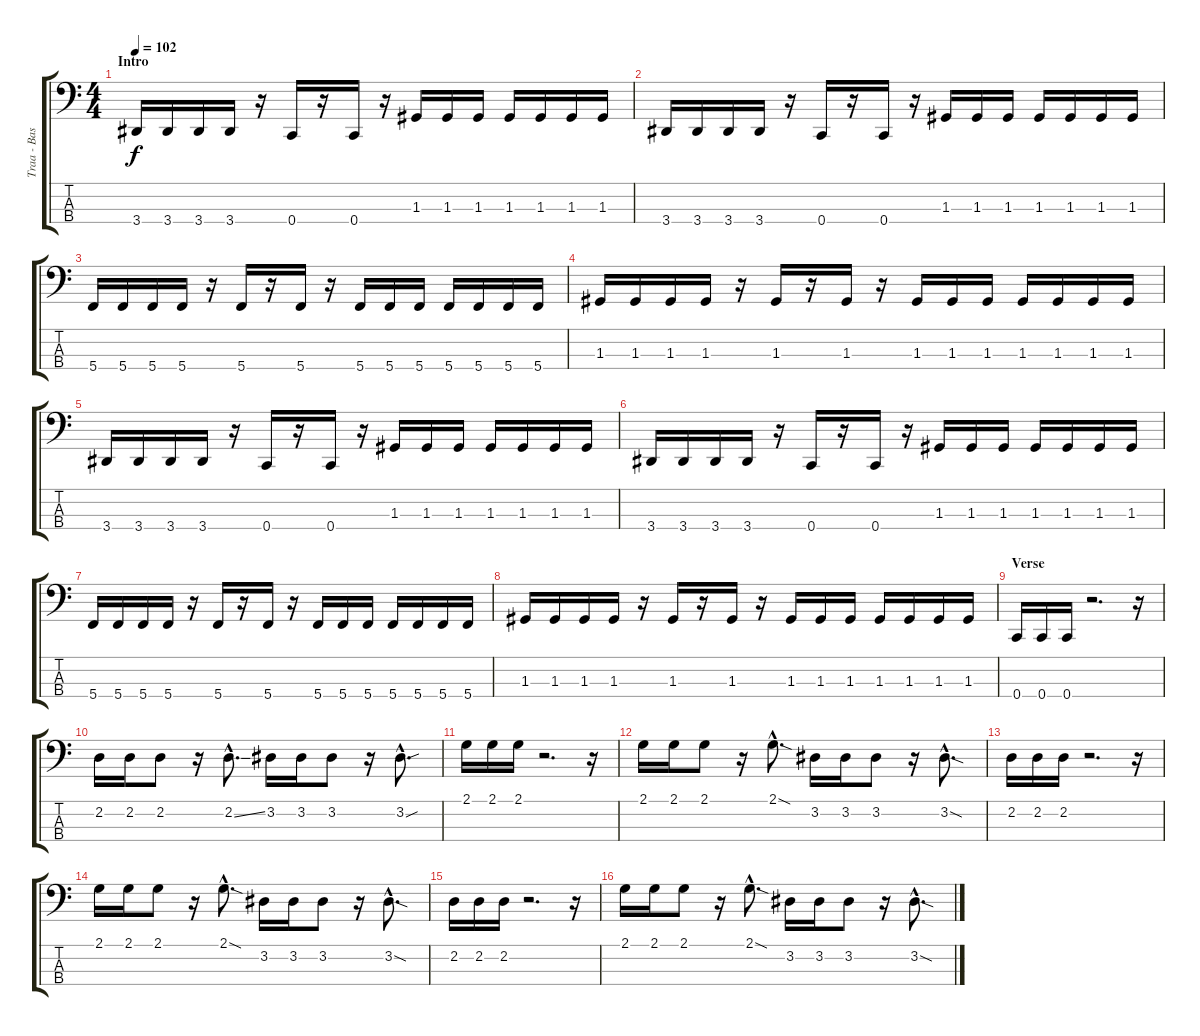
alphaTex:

\track ("Traa - Bass" "Traa - Bas") {instrument electricbassfinger}
\staff {score tabs}
\tuning (F2 C2 G1 C1) {hide}
\ts (4 4)
\section ("" "Intro")
\tempo 102
\clef f4
\ks c
3.4.16{dy f instrument electricbassfinger} 3.4.16 3.4.16 3.4.16 r.16 0.4.16 r.16 0.4.16 r.16 1.3.16 1.3.16 1.3.16 1.3.16 1.3.16 1.3.16 1.3.16 |
3.4.16 3.4.16 3.4.16 3.4.16 r.16 0.4.16 r.16 0.4.16 r.16 1.3.16 1.3.16 1.3.16 1.3.16 1.3.16 1.3.16 1.3.16 |
5.4.16 5.4.16 5.4.16 5.4.16 r.16 5.4.16 r.16 5.4.16 r.16 5.4.16 5.4.16 5.4.16 5.4.16 5.4.16 5.4.16 5.4.16 |
1.3.16 1.3.16 1.3.16 1.3.16 r.16 1.3.16 r.16 1.3.16 r.16 1.3.16 1.3.16 1.3.16 1.3.16 1.3.16 1.3.16 1.3.16 |
3.4.16 3.4.16 3.4.16 3.4.16 r.16 0.4.16 r.16 0.4.16 r.16 1.3.16 1.3.16 1.3.16 1.3.16 1.3.16 1.3.16 1.3.16 |
3.4.16 3.4.16 3.4.16 3.4.16 r.16 0.4.16 r.16 0.4.16 r.16 1.3.16 1.3.16 1.3.16 1.3.16 1.3.16 1.3.16 1.3.16 |
5.4.16 5.4.16 5.4.16 5.4.16 r.16 5.4.16 r.16 5.4.16 r.16 5.4.16 5.4.16 5.4.16 5.4.16 5.4.16 5.4.16 5.4.16 |
1.3.16 1.3.16 1.3.16 1.3.16 r.16 1.3.16 r.16 1.3.16 r.16 1.3.16 1.3.16 1.3.16 1.3.16 1.3.16 1.3.16 1.3.16 |
\section ("" "Verse")
0.4.16 0.4.16 0.4.16 r.2{d} r.16 |
2.2.16 2.2.16 2.2.8 r.16 2.2{ss hac}.8{d} 3.2.16 3.2.16 3.2.8 r.16 3.2{sou hac}.8{d} |
2.1.16 2.1.16 2.1.16 r.2{d} r.16 |
2.1.16 2.1.16 2.1.8 r.16 2.1{sod hac}.8{d} 3.2.16 3.2.16 3.2.8 r.16 3.2{sod hac}.8{d} |
2.2.16 2.2.16 2.2.16 r.2{d} r.16 |
2.1.16 2.1.16 2.1.8 r.16 2.1{sod hac}.8{d} 3.2.16 3.2.16 3.2.8 r.16 3.2{sod hac}.8{d} |
2.2.16 2.2.16 2.2.16 r.2{d} r.16 |
2.1.16 2.1.16 2.1.8 r.16 2.1{sod hac}.8{d} 3.2.16 3.2.16 3.2.8 r.16 3.2{sod hac}.8{d}
